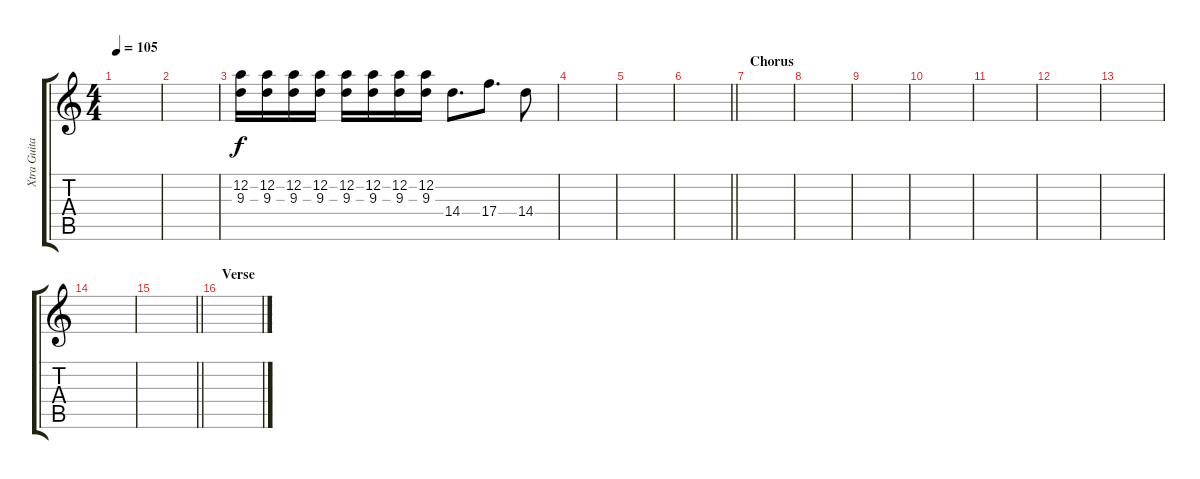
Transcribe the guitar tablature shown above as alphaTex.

\track ("Xtra Guitar" "Xtra Guita") {instrument electricguitarclean}
\staff {score tabs}
\tuning (D4 A3 F3 C3 G2 C2) {hide}
\ts (4 4)
\tempo 105
\clef g2
\ks c
|
|
(12.2 9.3).16{instrument electricguitarclean} (12.2 9.3).16 (12.2 9.3).16 (12.2 9.3).16 (12.2 9.3).16 (12.2 9.3).16 (12.2 9.3).16 (12.2 9.3).16 14.4.8{d} 17.4.8{d} 14.4.8 |
|
|
\barLineRight lightlight
|
\section ("" "Chorus")
|
|
|
|
|
|
|
|
\barLineRight lightlight
|
\section ("" "Verse")
